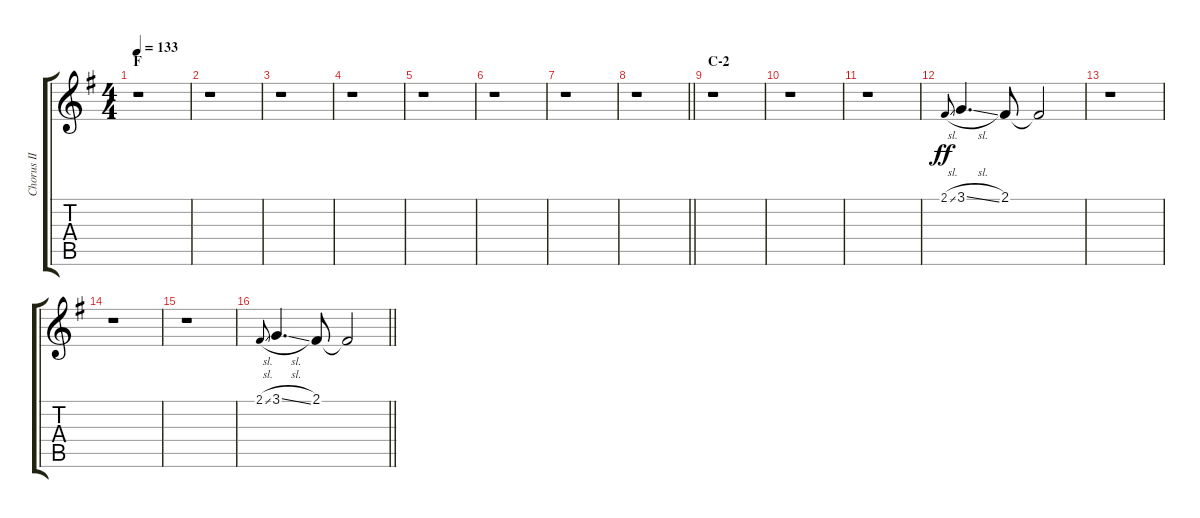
\track ("Chorus II" "Chorus II") {instrument voiceoohs}
\staff {score tabs}
\tuning (E4 B3 G3 D3 A2 E2) {hide}
\ts (4 4)
\section ("" "F")
\tempo 133
\clef g2
\ks g
r.1{dy ff} |
r.1 |
r.1 |
r.1 |
r.1 |
r.1 |
r.1 |
\barLineRight lightlight
r.1 |
\section ("" "C-2")
r.1 |
r.1 |
r.1 |
2.1{sl}.8{gr onbeat} 3.1{sl}.4{d} 2.1.8 2.1{t}.2 |
r.1 |
r.1 |
r.1 |
\barLineRight lightlight
2.1{sl}.8{gr onbeat} 3.1{sl}.4{d} 2.1.8 2.1{t}.2
